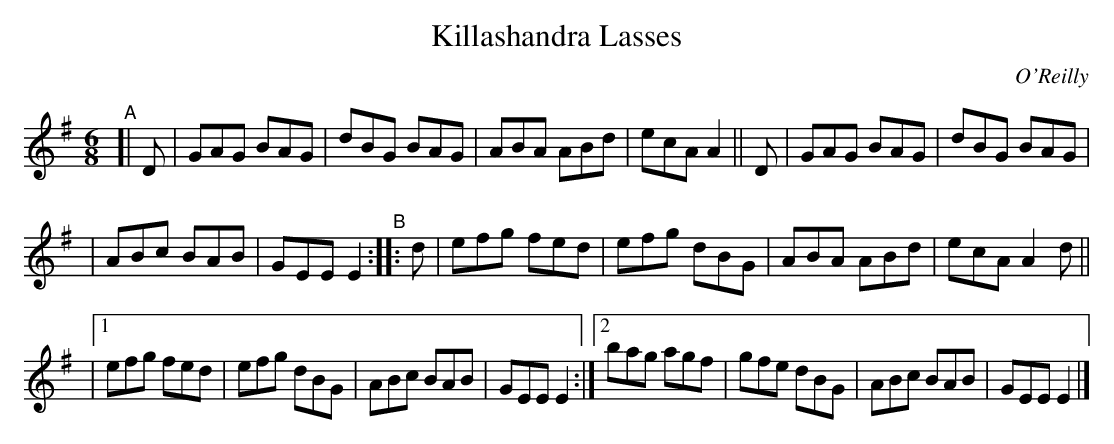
X:1
T: Killashandra Lasses
O: O'Reilly
M: 6/8
L: 1/8
K: Em
"^A"[| D \
| GAG BAG | dBG BAG | ABA ABd | ecA A2 || D | GAG BAG | dBG BAG |
| ABc BAB | GEE E2 "^B":: d | efg fed | efg dBG | ABA ABd | ecA A2d ||
|[1 efg fed | efg dBG | ABc BAB | GEE E2 :|[2 bag agf | gfe dBG | ABc BAB | GEE E2 |]
